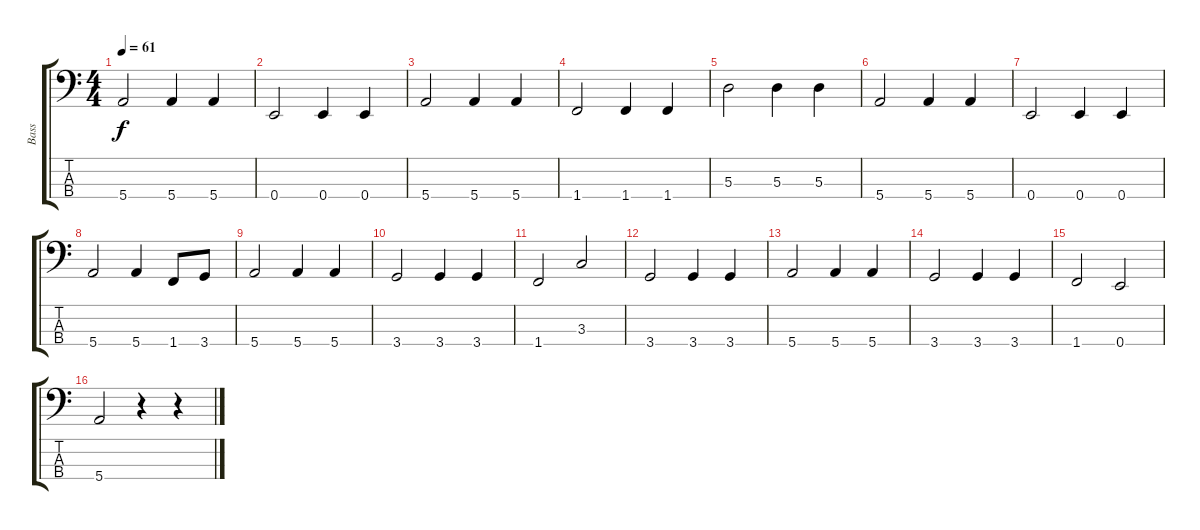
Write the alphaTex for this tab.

\track ("Bass" "Bass") {instrument electricbassfinger}
\staff {score tabs}
\tuning (G2 D2 A1 E1) {hide}
\ts (4 4)
\tempo 61
\clef f4
\ks c
5.4.2{dy f} 5.4.4 5.4.4 |
0.4.2 0.4.4 0.4.4 |
5.4.2 5.4.4 5.4.4 |
1.4.2 1.4.4 1.4.4 |
5.3.2 5.3.4 5.3.4 |
5.4.2 5.4.4 5.4.4 |
0.4.2 0.4.4 0.4.4 |
5.4.2 5.4.4 1.4.8 3.4.8 |
5.4.2 5.4.4 5.4.4 |
3.4.2 3.4.4 3.4.4 |
1.4.2 3.3.2 |
3.4.2 3.4.4 3.4.4 |
5.4.2 5.4.4 5.4.4 |
3.4.2 3.4.4 3.4.4 |
1.4.2 0.4.2 |
5.4.2 r.4 r.4
